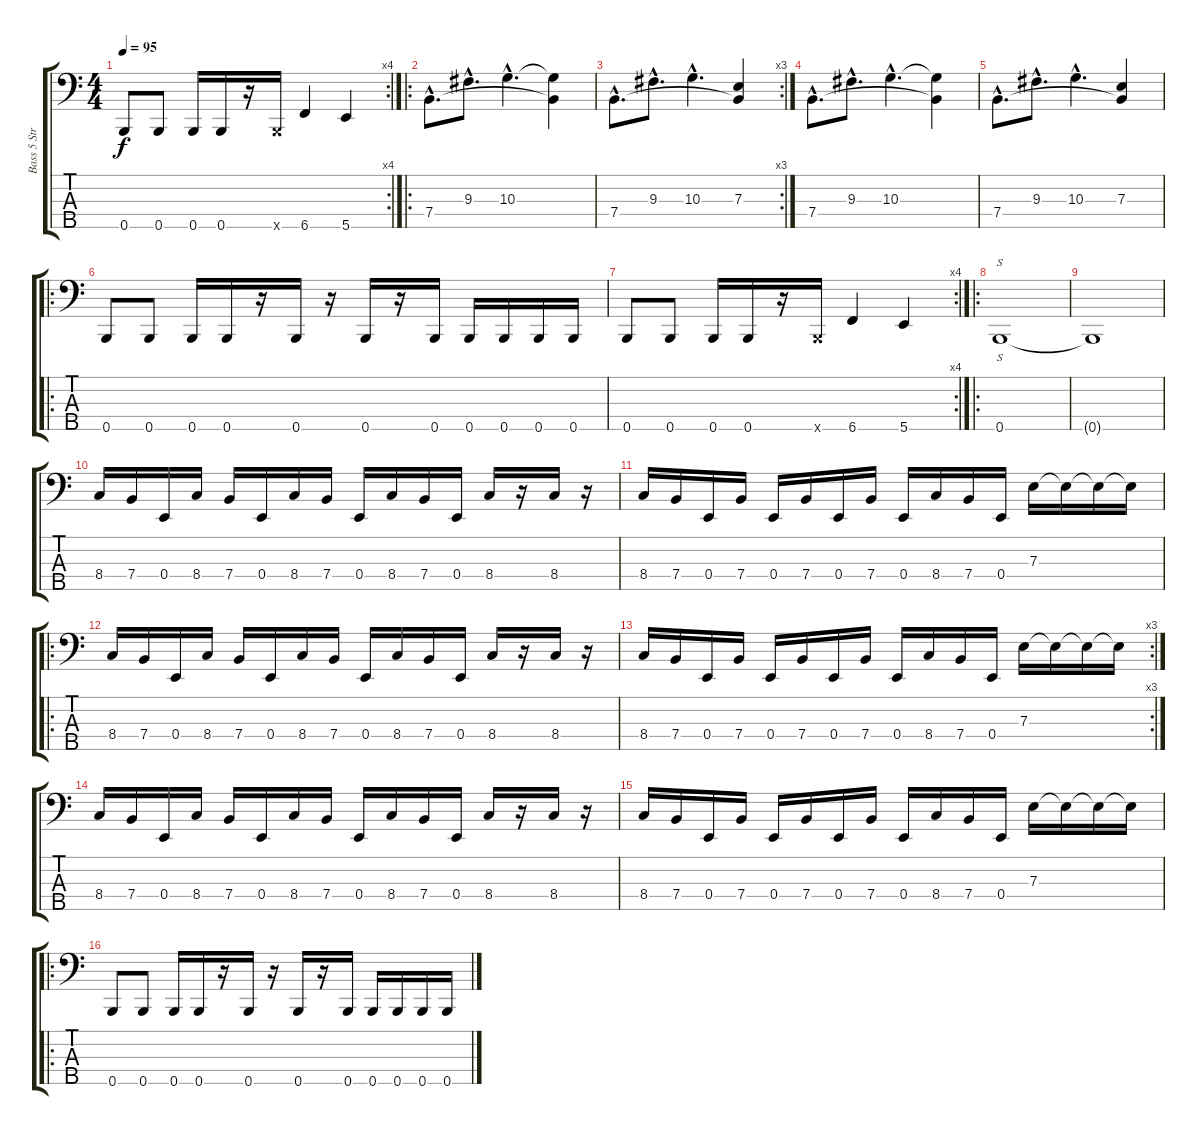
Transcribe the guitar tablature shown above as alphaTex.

\track ("Bass 5 Strings" "Bass 5 Str") {instrument electricbasspick}
\staff {score tabs}
\tuning (G2 D2 A1 E1 B0) {hide}
\rc 4
\ts (4 4)
\tempo 95
\clef f4
\ks c
0.5.8{dy f} 0.5.8 0.5.16 0.5.16 r.16 0.5{x}.16 6.5.4 5.5.4 |
\ro
7.4{hac}.8{d} 9.3{hac}.8{d} 10.3{hac}.4{d} (10.3{t} 7.4{t}).4 |
\rc 3
7.4{hac}.8{d} 9.3{hac}.8{d} 10.3{hac}.4{d} (7.3 7.4{t}).4 |
7.4{hac}.8{d} 9.3{hac}.8{d} 10.3{hac}.4{d} (10.3{t} 7.4{t}).4 |
7.4{hac}.8{d} 9.3{hac}.8{d} 10.3{hac}.4{d} (7.3 7.4{t}).4 |
\ro
0.5.8 0.5.8 0.5.16 0.5.16 r.16 0.5.16 r.16 0.5.16 r.16 0.5.16 0.5.16 0.5.16 0.5.16 0.5.16 |
\rc 4
0.5.8 0.5.8 0.5.16 0.5.16 r.16 0.5{x}.16 6.5.4 5.5.4 |
\ro
0.5.1{s} |
0.5{t}.1 |
8.4.16 7.4.16 0.4.16 8.4.16 7.4.16 0.4.16 8.4.16 7.4.16 0.4.16 8.4.16 7.4.16 0.4.16 8.4.16 r.16 8.4.16 r.16 |
8.4.16 7.4.16 0.4.16 7.4.16 0.4.16 7.4.16 0.4.16 7.4.16 0.4.16 8.4.16 7.4.16 0.4.16 7.3.16 7.3{t}.16 7.3{t}.16 7.3{t}.16 |
\ro
8.4.16 7.4.16 0.4.16 8.4.16 7.4.16 0.4.16 8.4.16 7.4.16 0.4.16 8.4.16 7.4.16 0.4.16 8.4.16 r.16 8.4.16 r.16 |
\rc 3
8.4.16 7.4.16 0.4.16 7.4.16 0.4.16 7.4.16 0.4.16 7.4.16 0.4.16 8.4.16 7.4.16 0.4.16 7.3.16 7.3{t}.16 7.3{t}.16 7.3{t}.16 |
8.4.16 7.4.16 0.4.16 8.4.16 7.4.16 0.4.16 8.4.16 7.4.16 0.4.16 8.4.16 7.4.16 0.4.16 8.4.16 r.16 8.4.16 r.16 |
8.4.16 7.4.16 0.4.16 7.4.16 0.4.16 7.4.16 0.4.16 7.4.16 0.4.16 8.4.16 7.4.16 0.4.16 7.3.16 7.3{t}.16 7.3{t}.16 7.3{t}.16 |
\ro
0.5.8 0.5.8 0.5.16 0.5.16 r.16 0.5.16 r.16 0.5.16 r.16 0.5.16 0.5.16 0.5.16 0.5.16 0.5.16
